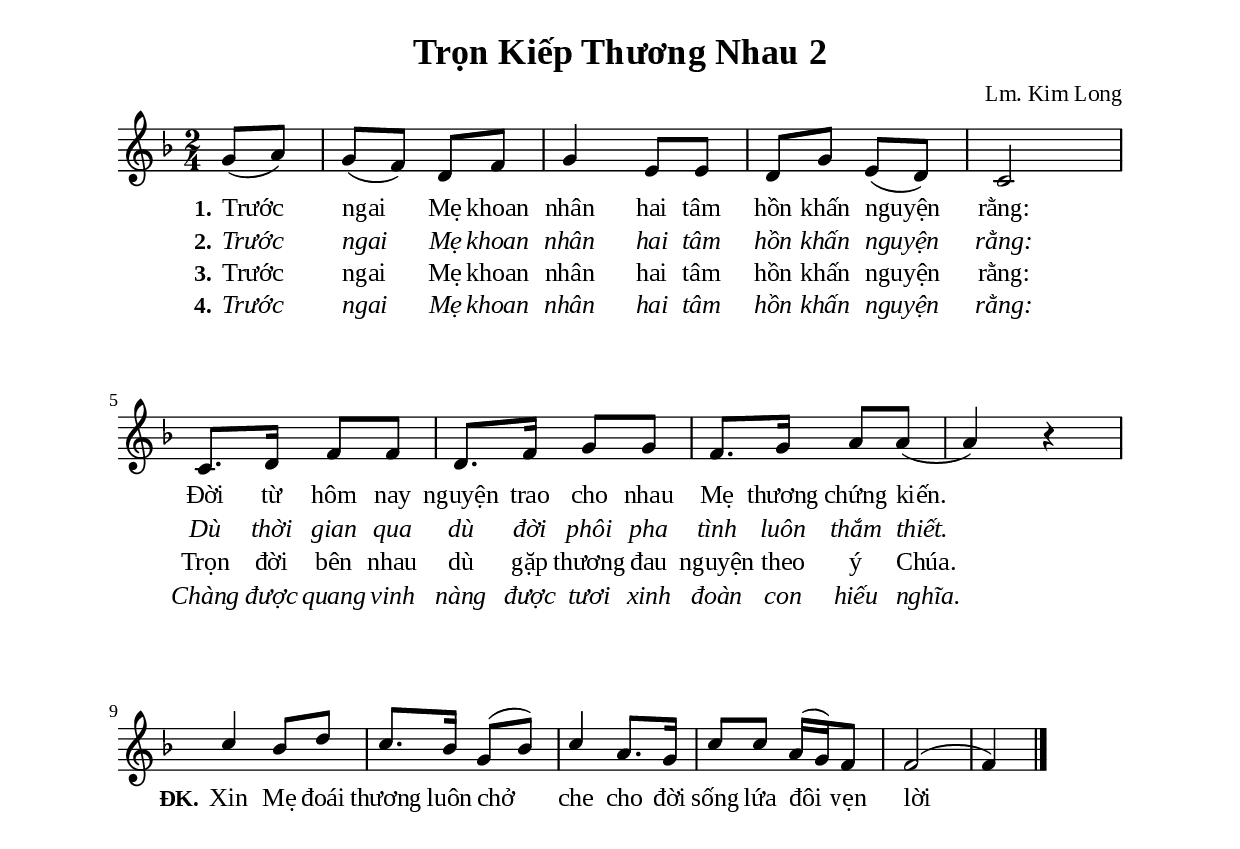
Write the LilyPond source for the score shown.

%%%%%%%%%%%%%%%%%%%%%%%%%%%%%
% Nội dung tài liệu
% 1. Cài đặt chung
% 2. Nhạc phiên khúc
% 3. Nhạc điệp khúc
% 4. Lời phiên khúc
% 5. Lời điệp khúc
% 6. Bố trí
%%%%%%%%%%%%%%%%%%%%%%%%%%%%%

%%%%%%%%%%%%%%%%%%%%%%%%%%%%%
% 1. Cài đặt chung
%%%%%%%%%%%%%%%%%%%%%%%%%%%%%
\version "2.20.0"
\include "english.ly"

\header {
  title = "Trọn Kiếp Thương Nhau 2"
  composer = "Lm. Kim Long"
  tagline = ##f
}

global = {
  \key f \major
  \time 2/4
}

\paper {
  #(set-paper-size "a4")
  top-margin = 15\mm
  bottom-margin = 15\mm
  left-margin = 20\mm
  right-margin = 20\mm
  indent = #0
  #(define fonts
	 (make-pango-font-tree "Liberation Serif"
	 		       "Liberation Serif"
			       "Liberation Serif"
			       (/ 20 20)))
}

printItalic = {
  \override LyricText.font-shape = #'italic
}

%%%%%%%%%%%%%%%%%%%%%%%%%%%%%
% 2. Nhạc phiên khúc
%%%%%%%%%%%%%%%%%%%%%%%%%%%%%
verseMusic = \relative c'' {
  \partial 4 g8 (a) |
  g (f) d f |
  g4 e8 e |
  d g e (d) |
  c2 |
  c8. d16 f8 f |
  d8. f16 g8 g |
  f8. g16 a8 a ( |
  a4) r |
}

%%%%%%%%%%%%%%%%%%%%%%%%%%%%%
% 3. Nhạc điệp khúc
%%%%%%%%%%%%%%%%%%%%%%%%%%%%%
sopChorus = \relative c'' {
  \bar "" \set Score.currentBarNumber = #9
  c4 bf8 d |
  c8. bf16 g8 (bf) |
  c4 a8. g16 |
  c8 c a16 (g) f8 |
  f2 ( |
  f4) \bar "|."
}

chorusA = \relative c'' {
  \override NoteHead.font-size = #-2
  \bar "" \set Score.currentBarNumber = #9
}

chorusB = \relative c'' {
  \override NoteHead.font-size = #-2
  
}

chorusC = \relative c'' {
  \override NoteHead.font-size = #-2
  
}

%%%%%%%%%%%%%%%%%%%%%%%%%%%%%
% 4. Lời phiên khúc
%%%%%%%%%%%%%%%%%%%%%%%%%%%%%
verseOne = \lyricmode {
  \set stanza = #"1."
  Trước ngai Mẹ khoan nhân hai tâm hồn khấn nguyện rằng:
  Đời từ hôm nay nguyện trao cho nhau Mẹ thương chứng kiến.
}

verseTwo = \lyricmode {
  \set stanza = #"2."
  Trước ngai Mẹ khoan nhân hai tâm hồn khấn nguyện rằng:
  Dù thời gian qua dù đời phôi pha tình luôn thắm thiết.
}

verseThree = \lyricmode {
  \set stanza = #"3."
  Trước ngai Mẹ khoan nhân hai tâm hồn khấn nguyện rằng:
  Trọn đời bên nhau dù gặp thương đau nguyện theo ý Chúa.
}

verseFour = \lyricmode {
  \set stanza = #"4."
  Trước ngai Mẹ khoan nhân hai tâm hồn khấn nguyện rằng:
  Chàng được quang vinh nàng được tươi xinh đoàn con hiếu nghĩa.
}

%%%%%%%%%%%%%%%%%%%%%%%%%%%%%
% 5. Lời điệp khúc
%%%%%%%%%%%%%%%%%%%%%%%%%%%%%
choruslyric = \lyricmode {
  \set stanza = #"ĐK."
  Xin Mẹ đoái thương luôn chở che cho đời sống lứa đôi vẹn lời thề.
}

choruslyricA = \lyricmode {
  
}

choruslyricB = \lyricmode {
  
}

choruslyricC = \lyricmode {
  
}

%%%%%%%%%%%%%%%%%%%%%%%%%%%%%
% 6. Bố trí
%%%%%%%%%%%%%%%%%%%%%%%%%%%%%
\score {
  \new ChoirStaff <<
    \new Staff = verses <<
      \new Voice = "verse" {
        \global \stemNeutral \verseMusic
      }
    >>
    \new Lyrics \lyricsto verse \verseOne
    \new Lyrics \with \printItalic \lyricsto verse \verseTwo
    \new Lyrics \lyricsto verse \verseThree
    \new Lyrics \with \printItalic \lyricsto verse \verseFour
  >>
  \layout {
    \context {
      \Lyrics
      \override VerticalAxisGroup.staff-affinity = ##f
      \override VerticalAxisGroup.staff-staff-spacing =
        #'((basic-distance . 0)
     (minimum-distance . 1)
     (padding . 1))
    }
    \context {
      \Staff
      \override VerticalAxisGroup.staff-staff-spacing =
        #'((basic-distance . 0)
     (minimum-distance . 1)
     (padding . 1))
    }
  }
}

\score {
  \new ChoirStaff <<
    \new Staff = chorus <<
      \override Staff.TimeSignature.transparent = ##t
      \new Voice = "sopranos" {
        \voiceOne \global \stemUp \sopChorus
      }
    >>
    \new Lyrics \lyricsto sopranos \choruslyric
  >>
}
